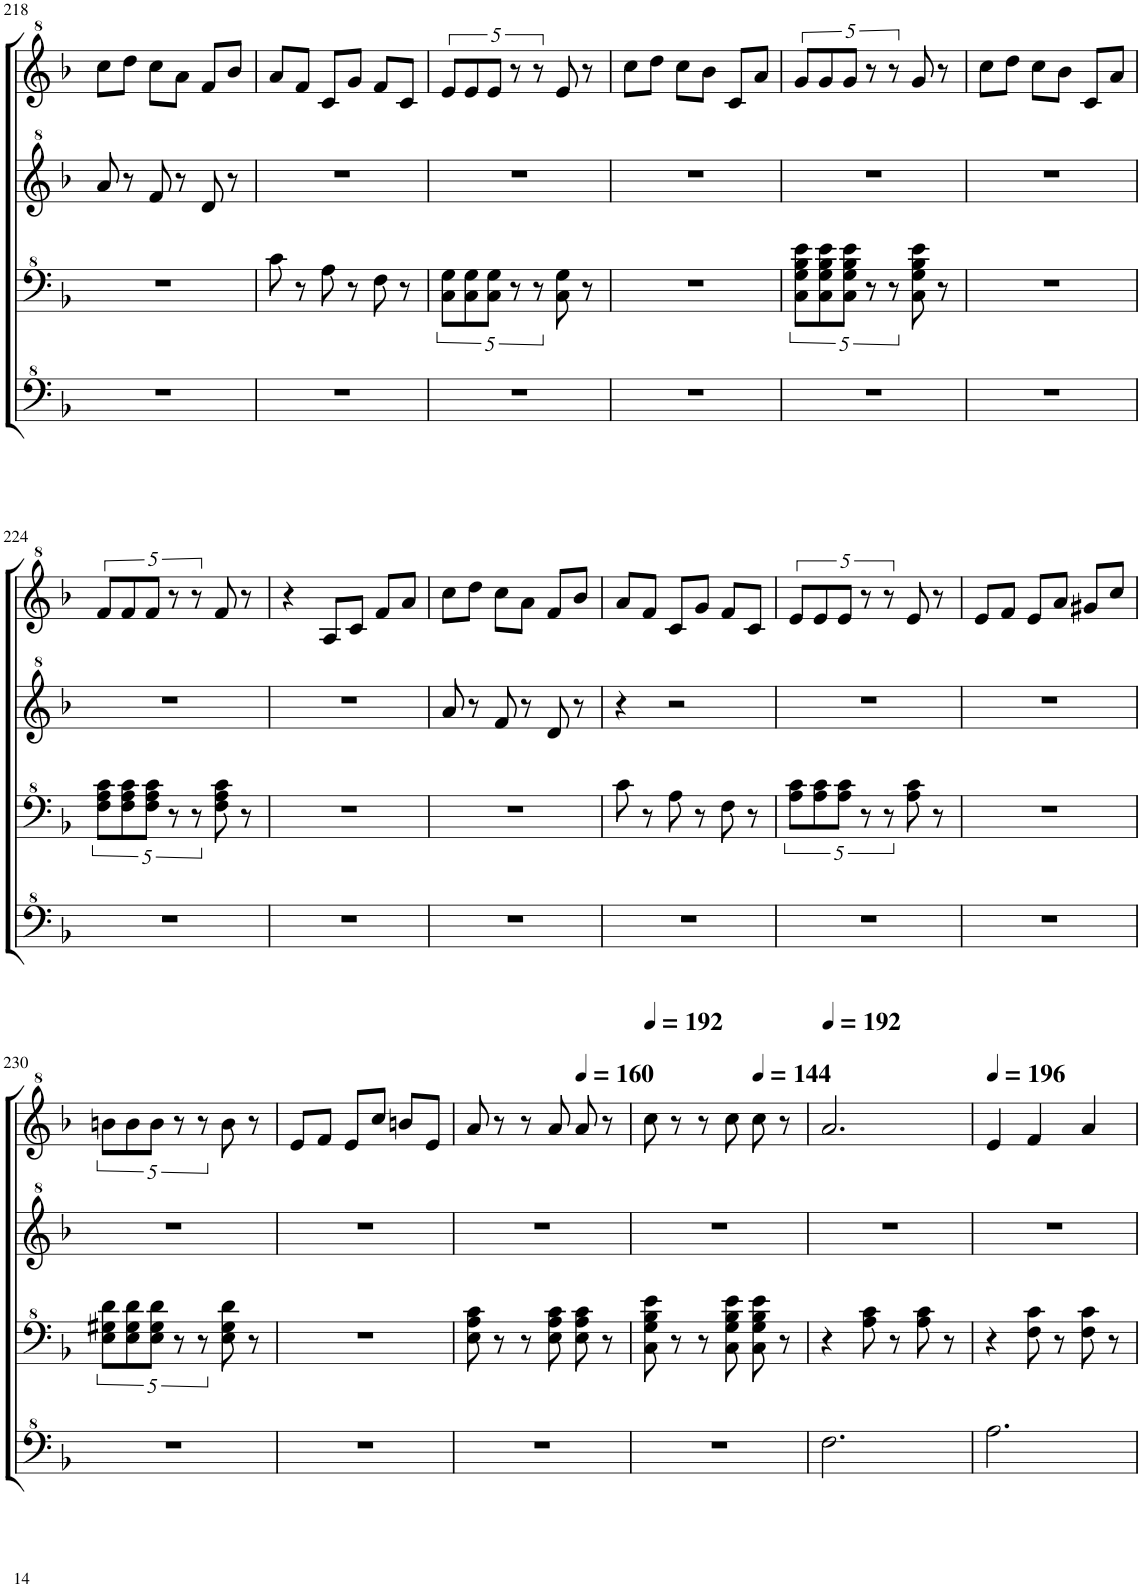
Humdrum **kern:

**kern	**kern	**kern	**kern
*part1	*part1	*part1	*part1
*staff4	*staff3	*staff2	*staff1
*I"Model III	*	*	*
!!LO:PB:g=z
*clefF^4	*clefF^4	*clefG^2	*clefG^2
*k[b-]	*k[b-]	*k[b-]	*k[b-]
*M3/4	*M3/4	*M3/4	*M3/4
=218	=218	=218	=218
2.r	2.r	8aa/	8ccc\L
.	.	8r	8ddd\J
.	.	8ff/	8ccc\L
.	.	8r	8aa\J
.	.	8dd/	8ff/L
.	.	8r	8bb-/J
=219	=219	=219	=219
2.r	8cc\	2.r	8aa/L
.	8r	.	8ff/J
.	8a\	.	8cc/L
.	8r	.	8gg/J
.	8f\	.	8ff/L
.	8r	.	8cc/J
=220	=220	=220	=220
2.r	10c\ 10g\L	2.r	10ee/L
.	10c\ 10g\	.	10ee/
.	10c\ 10g\J	.	10ee/J
.	10r	.	10r
.	10r	.	10r
.	8c\ 8g\	.	8ee/
.	8r	.	8r
=221	=221	=221	=221
2.r	2.r	2.r	8ccc\L
.	.	.	8ddd\J
.	.	.	8ccc\L
.	.	.	8bb-\J
.	.	.	8cc/L
.	.	.	8aa/J
=222	=222	=222	=222
2.r	10c\ 10g\ 10b-\ 10ee\L	2.r	10gg/L
.	10c\ 10g\ 10b-\ 10ee\	.	10gg/
.	10c\ 10g\ 10b-\ 10ee\J	.	10gg/J
.	10r	.	10r
.	10r	.	10r
.	8c\ 8g\ 8b-\ 8ee\	.	8gg/
.	8r	.	8r
=223	=223	=223	=223
2.r	2.r	2.r	8ccc\L
.	.	.	8ddd\J
.	.	.	8ccc\L
.	.	.	8bb-\J
.	.	.	8cc/L
.	.	.	8aa/J
!!LO:LB:g=z
=224	=224	=224	=224
2.r	10f\ 10a\ 10cc\L	2.r	10ff/L
.	10f\ 10a\ 10cc\	.	10ff/
.	10f\ 10a\ 10cc\J	.	10ff/J
.	10r	.	10r
.	10r	.	10r
.	8f\ 8a\ 8cc\	.	8ff/
.	8r	.	8r
=225	=225	=225	=225
2.r	2.r	2.r	4r
.	.	.	8a/L
.	.	.	8cc/J
.	.	.	8ff/L
.	.	.	8aa/J
=226	=226	=226	=226
2.r	2.r	8aa/	8ccc\L
.	.	8r	8ddd\J
.	.	8ff/	8ccc\L
.	.	8r	8aa\J
.	.	8dd/	8ff/L
.	.	8r	8bb-/J
=227	=227	=227	=227
2.r	8cc\	4r	8aa/L
.	8r	.	8ff/J
.	8a\	2r	8cc/L
.	8r	.	8gg/J
.	8f\	.	8ff/L
.	8r	.	8cc/J
=228	=228	=228	=228
2.r	10a\ 10cc\L	2.r	10ee/L
.	10a\ 10cc\	.	10ee/
.	10a\ 10cc\J	.	10ee/J
.	10r	.	10r
.	10r	.	10r
.	8a\ 8cc\	.	8ee/
.	8r	.	8r
=229	=229	=229	=229
2.r	2.r	2.r	8ee/L
.	.	.	8ff/J
.	.	.	8ee/L
.	.	.	8aa/J
.	.	.	8gg#X/L
.	.	.	8ccc/J
!!LO:LB:g=z
=230	=230	=230	=230
2.r	10e\ 10g#X\ 10dd\L	2.r	10bbn\L
.	10e\ 10g#\ 10dd\	.	10bb\
.	10e\ 10g#\ 10dd\J	.	10bb\J
.	10r	.	10r
.	10r	.	10r
.	8e\ 8g#\ 8dd\	.	8bb\
.	8r	.	8r
=231	=231	=231	=231
2.r	2.r	2.r	8ee/L
.	.	.	8ff/J
.	.	.	8ee/L
.	.	.	8ccc/J
.	.	.	8bbn/L
.	.	.	8ee/J
=232	=232	=232	=232
2.r	8e\ 8a\ 8cc\	2.r	8aa/
.	8r	.	8r
.	8r	.	8r
.	8e\ 8a\ 8cc\	.	8aa/
*	*	*	*MM160
.	8e\ 8a\ 8cc\	.	8aa/
.	8r	.	8r
=233	=233	=233	=233
*	*	*	*MM192
2.r	8c\ 8g\ 8b-\ 8ee\	2.r	8ccc\
.	8r	.	8r
.	8r	.	8r
.	8c\ 8g\ 8b-\ 8ee\	.	8ccc\
*	*	*	*MM144
.	8c\ 8g\ 8b-\ 8ee\	.	8ccc\
.	8r	.	8r
=234	=234	=234	=234
*	*	*	*MM192
2.f\	4r	2.r	2.aa/
.	8a\ 8cc\	.	.
.	8r	.	.
.	8a\ 8cc\	.	.
.	8r	.	.
=235	=235	=235	=235
*	*	*	*MM196
2.a\	4r	2.r	4ee/
.	8f\ 8cc\	.	4ff/
.	8r	.	.
.	8f\ 8cc\	.	4aa/
.	8r	.	.
=	=	=	=
*-	*-	*-	*-
